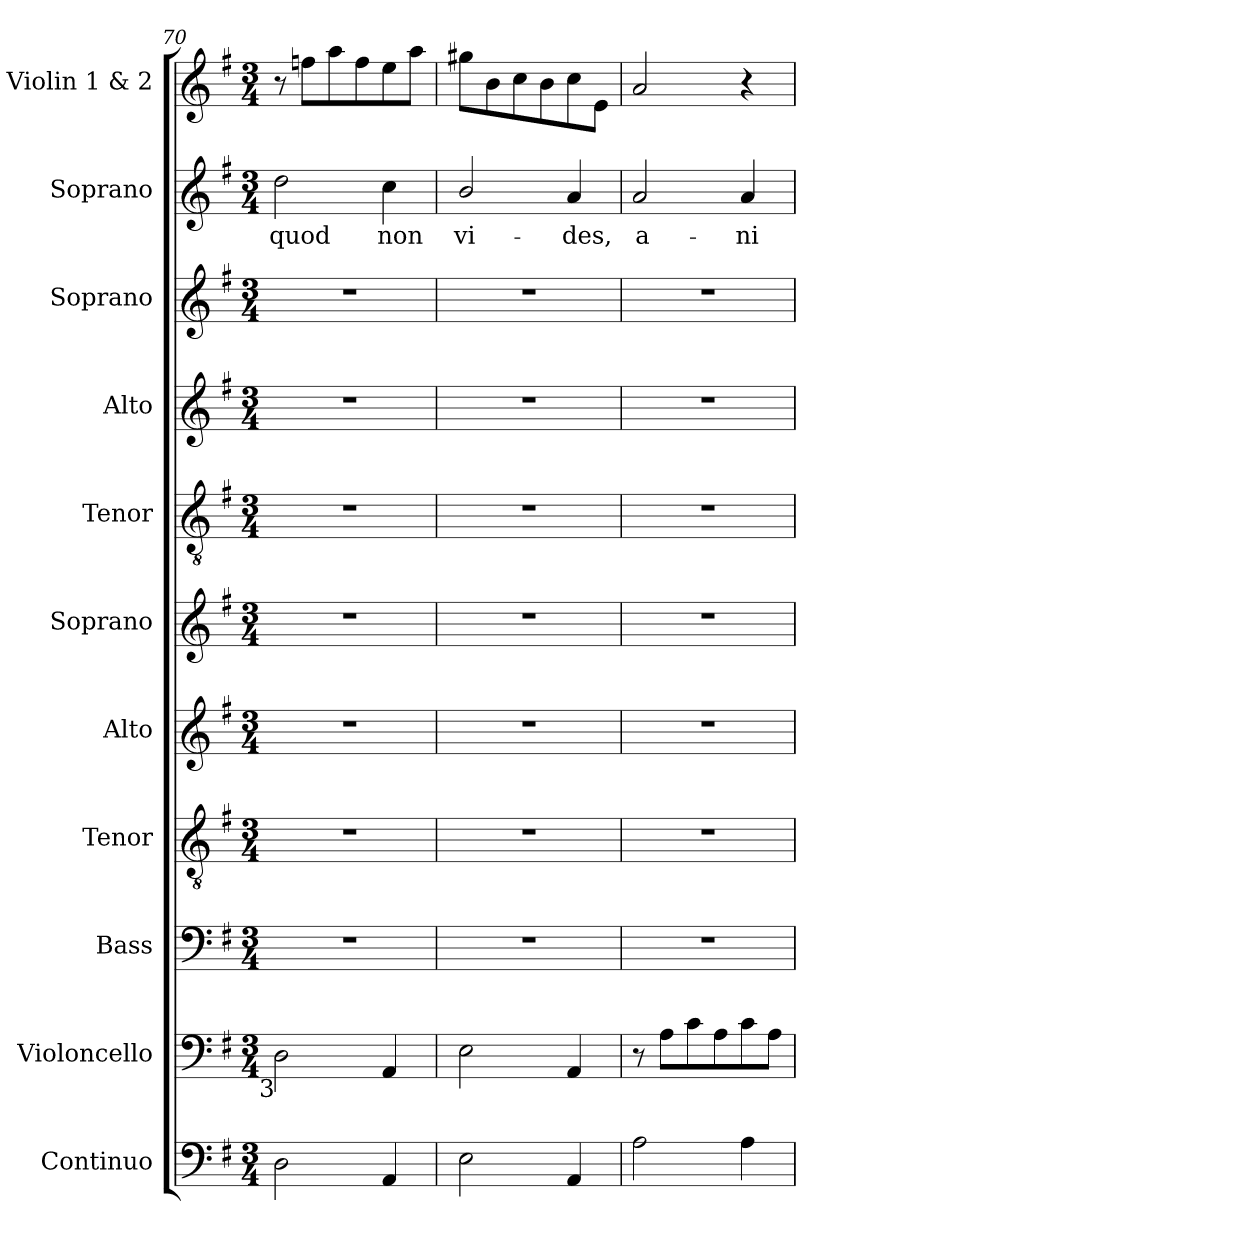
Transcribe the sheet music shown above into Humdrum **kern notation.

**kern	**kern	**kern	**kern	**kern	**kern	**kern	**kern	**kern	**kern	**text	**kern
*part11	*part10	*part9	*part8	*part7	*part6	*part5	*part4	*part3	*part2	*part2	*part1
*staff11	*staff10	*staff9	*staff8	*staff7	*staff6	*staff5	*staff4	*staff3	*staff2	*staff2	*staff1
*I"Continuo	*I"Violoncello	*I"Bass	*I"Tenor	*I"Alto	*I"Soprano	*I"Tenor	*I"Alto	*I"Soprano	*I"Soprano	*	*I"Violin 1 & 2
*I'Cont.	*I'Vc.	*I'B.	*I'T.	*I'A.	*I'S.	*I'T.	*I'A.	*I'S.	*I'S.	*	*I'Vln. 1/2
*clefF4	*clefF4	*clefF4	*clefGv2	*clefG2	*clefG2	*clefGv2	*clefG2	*clefG2	*clefG2	*	*clefG2
*	*	*	*ITrd7c12	*	*	*ITrd7c12	*	*	*	*	*
*k[f#]	*k[f#]	*k[f#]	*k[f#]	*k[f#]	*k[f#]	*k[f#]	*k[f#]	*k[f#]	*k[f#]	*	*k[f#]
*G:	*G:	*G:	*G:	*G:	*G:	*G:	*G:	*G:	*G:	*	*G:
*M3/4	*M3/4	*M3/4	*M3/4	*M3/4	*M3/4	*M3/4	*M3/4	*M3/4	*M3/4	*	*M3/4
=70	=70	=70	=70	=70	=70	=70	=70	=70	=70	=70	=70
!	!	!LO:N:vis=1	!LO:N:vis=1	!LO:N:vis=1	!LO:N:vis=1	!LO:N:vis=1	!LO:N:vis=1	!LO:N:vis=1	!	!	!
!	!LO:TX:b:rj:t=3	!	!	!	!	!	!	!	!	!	!
!	!	!	!	!	!	!	!	!	!	!LO:LY:b:color=#000000	!
2Di\	2Di\	2.r	2.r	2.r	2.r	2.r	2.r	2.r	2ddi\	quod	8r
.	.	.	.	.	.	.	.	.	.	.	8ffni\L
.	.	.	.	.	.	.	.	.	.	.	8aai\
.	.	.	.	.	.	.	.	.	.	.	8ffi\
!	!	!	!	!	!	!	!	!	!	!LO:LY:b:color=#000000	!
4AAi/	4AAi/	.	.	.	.	.	.	.	4cci\	non	8eei\
.	.	.	.	.	.	.	.	.	.	.	8aai\J
=71	=71	=71	=71	=71	=71	=71	=71	=71	=71	=71	=71
!	!	!LO:N:vis=1	!LO:N:vis=1	!LO:N:vis=1	!LO:N:vis=1	!LO:N:vis=1	!LO:N:vis=1	!LO:N:vis=1	!	!	!
!	!	!	!	!	!	!	!	!	!	!LO:LY:b:color=#000000	!
2Ei\	2Ei\	2.r	2.r	2.r	2.r	2.r	2.r	2.r	2bi/	vi-	8gg#Xi\L
.	.	.	.	.	.	.	.	.	.	.	8bi\
.	.	.	.	.	.	.	.	.	.	.	8cci\
.	.	.	.	.	.	.	.	.	.	.	8bi\
!	!	!	!	!	!	!	!	!	!	!LO:LY:b:color=#000000	!
4AAi/	4AAi/	.	.	.	.	.	.	.	4ai/	-des,	8cci\
.	.	.	.	.	.	.	.	.	.	.	8ei\J
=72	=72	=72	=72	=72	=72	=72	=72	=72	=72	=72	=72
!	!	!LO:N:vis=1	!LO:N:vis=1	!LO:N:vis=1	!LO:N:vis=1	!LO:N:vis=1	!LO:N:vis=1	!LO:N:vis=1	!	!	!
!	!	!	!	!	!	!	!	!	!	!LO:LY:b:color=#000000	!
2Ai\	8r	2.r	2.r	2.r	2.r	2.r	2.r	2.r	2ai/	a-	2ai/
.	8Ai\L	.	.	.	.	.	.	.	.	.	.
.	8ci\	.	.	.	.	.	.	.	.	.	.
.	8Ai\	.	.	.	.	.	.	.	.	.	.
!	!	!	!	!	!	!	!	!	!	!LO:LY:b:color=#000000	!
4Ai\	8ci\	.	.	.	.	.	.	.	4ai/	-ni-	4r
.	8Ai\J	.	.	.	.	.	.	.	.	.	.
=	=	=	=	=	=	=	=	=	=	=	=
*-	*-	*-	*-	*-	*-	*-	*-	*-	*-	*-	*-
